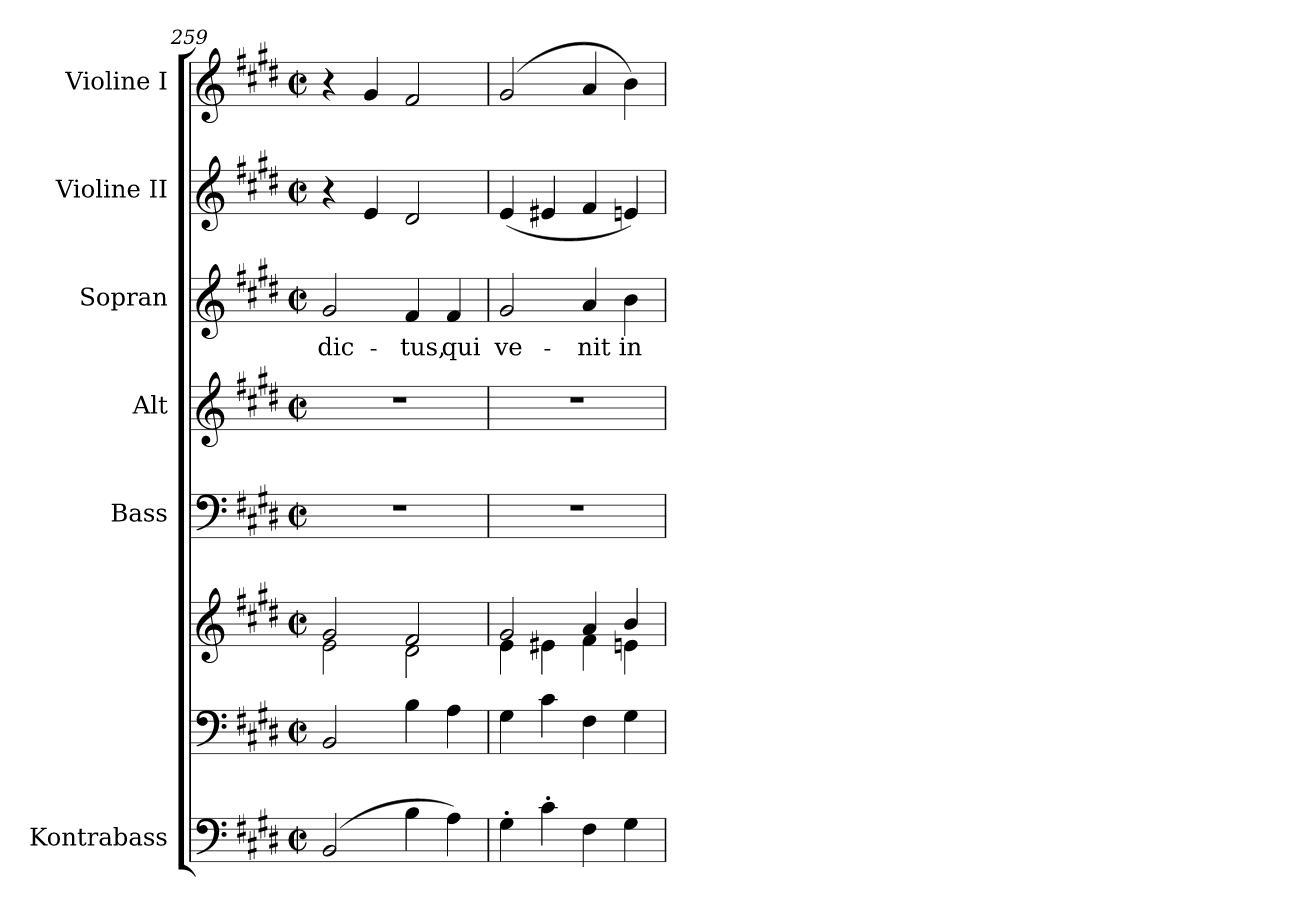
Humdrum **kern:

**kern	**kern	**kern	**kern	**kern	**kern	**text	**kern	**kern
*part7	*part6	*part6	*part5	*part4	*part3	*part3	*part2	*part1
*staff8	*staff7	*staff6	*staff5	*staff4	*staff3	*staff3	*staff2	*staff1
*I"Kontrabass	*	*	*I"Bass	*I"Alt	*I"Sopran	*	*I"Violine II	*I"Violine I
*I'Kb.	*	*	*I'B.	*I'A.	*I'S.	*	*I'Vl. II	*I'Vl. I
*clefF4	*clefF4	*clefG2	*clefF4	*clefG2	*clefG2	*	*clefG2	*clefG2
*ITrd7c12	*	*	*	*	*	*	*	*
*k[f#c#g#d#]	*k[f#c#g#d#]	*k[f#c#g#d#]	*k[f#c#g#d#]	*k[f#c#g#d#]	*k[f#c#g#d#]	*	*k[f#c#g#d#]	*k[f#c#g#d#]
*E:	*E:	*E:	*E:	*E:	*E:	*	*E:	*E:
*M2/2	*M2/2	*M2/2	*M2/2	*M2/2	*M2/2	*	*M2/2	*M2/2
*met(c|)	*met(c|)	*met(c|)	*met(c|)	*met(c|)	*met(c|)	*	*met(c|)	*met(c|)
=259	=259	=259	=259	=259	=259	=259	=259	=259
*	*	*^	*	*	*	*	*	*
!	!	!	!	!	!	!	!LO:LY:b	!	!
(2BBB/	2BB/	2g#/	2e\	1r	1r	2g#/	-dic-	4r	4r
.	.	.	.	.	.	.	.	4e/	4g#/
!	!	!	!	!	!	!	!LO:LY:b	!	!
4BB\	4B\	2f#/	2d#\	.	.	4f#/	-tus,	2d#/	2f#/
!	!	!	!	!	!	!	!LO:LY:b	!	!
4AA\)	4A\	.	.	.	.	4f#/	qui	.	.
=260	=260	=260	=260	=260	=260	=260	=260	=260	=260
!	!	!	!	!	!	!	!LO:LY:b	!	!
4GG#'>\	4G#\	2g#/	4e\	1r	1r	2g#/	ve-	(<4e/	(2g#/
4C#'>\	4c#\	.	4e#X\	.	.	.	.	4e#X/	.
!	!	!	!	!	!	!	!LO:LY:b	!	!
4FF#\	4F#\	4a/	4f#\	.	.	4a/	-nit	4f#/	4a/
!	!	!	!	!	!	!	!LO:LY:b	!	!
4GG#\	4G#\	4b/	4en\	.	.	4b\	in	4en/)	4b\)
*	*	*v	*v	*	*	*	*	*	*
=	=	=	=	=	=	=	=	=
*-	*-	*-	*-	*-	*-	*-	*-	*-
